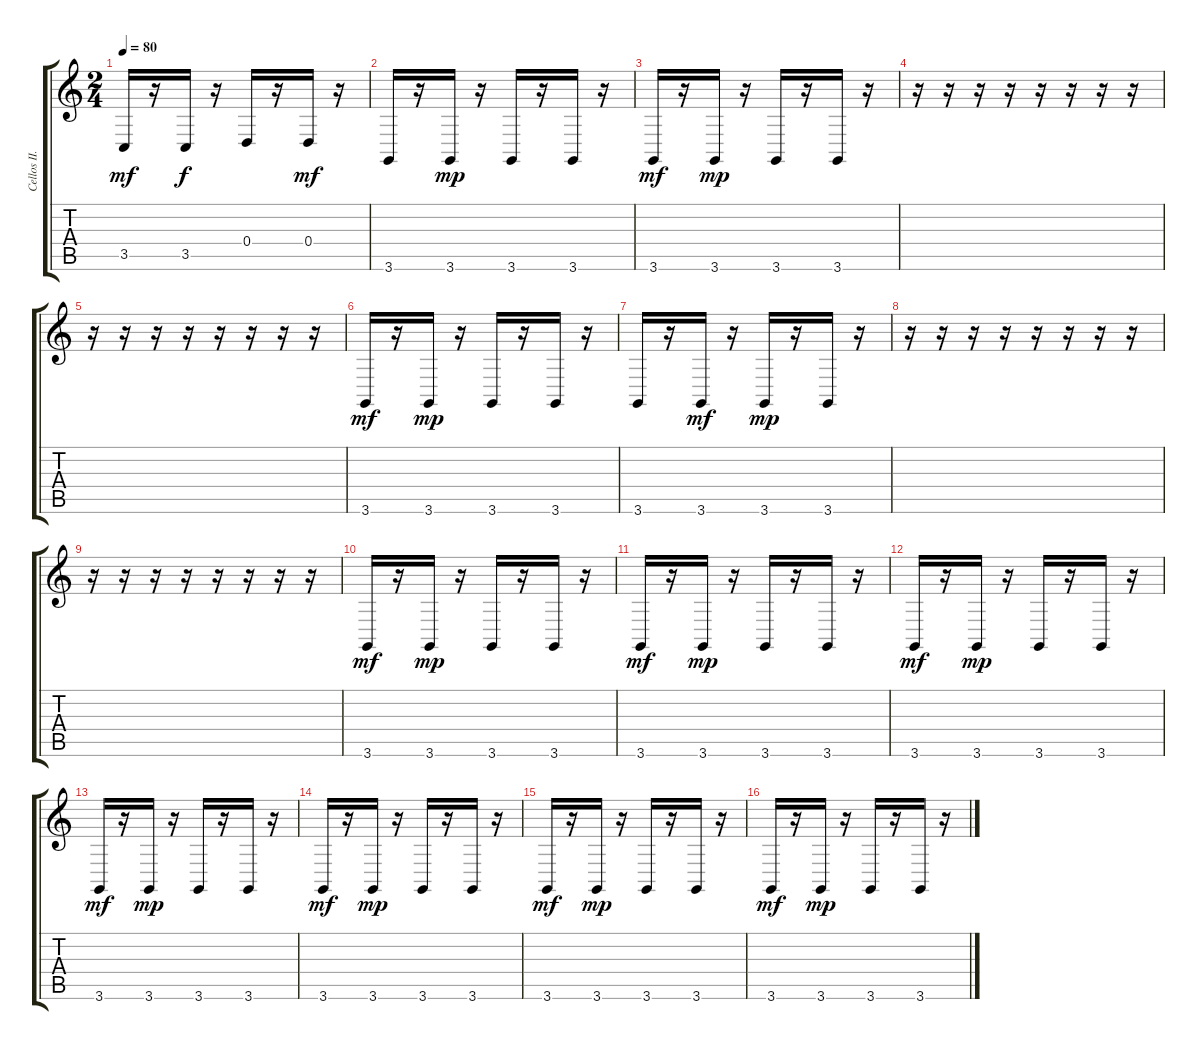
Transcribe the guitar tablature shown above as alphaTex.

\track ("Cellos II." "Cellos II.") {instrument pizzicatostrings}
\staff {score tabs}
\tuning (E4 B3 G3 D3 A2 E2) {hide}
\ts (2 4)
\tempo 80
\clef g2
\ks c
3.5.16{dy mf} r.16 3.5.16{dy f} r.16 0.4.16 r.16 0.4.16{dy mf} r.16 |
3.6.16 r.16 3.6.16{dy mp} r.16 3.6.16 r.16 3.6.16 r.16 |
3.6.16{dy mf} r.16 3.6.16{dy mp} r.16 3.6.16 r.16 3.6.16 r.16 |
r.16 r.16 r.16 r.16 r.16 r.16 r.16 r.16 |
r.16 r.16 r.16 r.16 r.16 r.16 r.16 r.16 |
3.6.16{dy mf} r.16 3.6.16{dy mp} r.16 3.6.16 r.16 3.6.16 r.16 |
3.6.16 r.16 3.6.16{dy mf} r.16 3.6.16{dy mp} r.16 3.6.16 r.16 |
r.16 r.16 r.16 r.16 r.16 r.16 r.16 r.16 |
r.16 r.16 r.16 r.16 r.16 r.16 r.16 r.16 |
3.6.16{dy mf} r.16 3.6.16{dy mp} r.16 3.6.16 r.16 3.6.16 r.16 |
3.6.16{dy mf} r.16 3.6.16{dy mp} r.16 3.6.16 r.16 3.6.16 r.16 |
3.6.16{dy mf} r.16 3.6.16{dy mp} r.16 3.6.16 r.16 3.6.16 r.16 |
3.6.16{dy mf} r.16 3.6.16{dy mp} r.16 3.6.16 r.16 3.6.16 r.16 |
3.6.16{dy mf} r.16 3.6.16{dy mp} r.16 3.6.16 r.16 3.6.16 r.16 |
3.6.16{dy mf} r.16 3.6.16{dy mp} r.16 3.6.16 r.16 3.6.16 r.16 |
3.6.16{dy mf} r.16 3.6.16{dy mp} r.16 3.6.16 r.16 3.6.16 r.16
